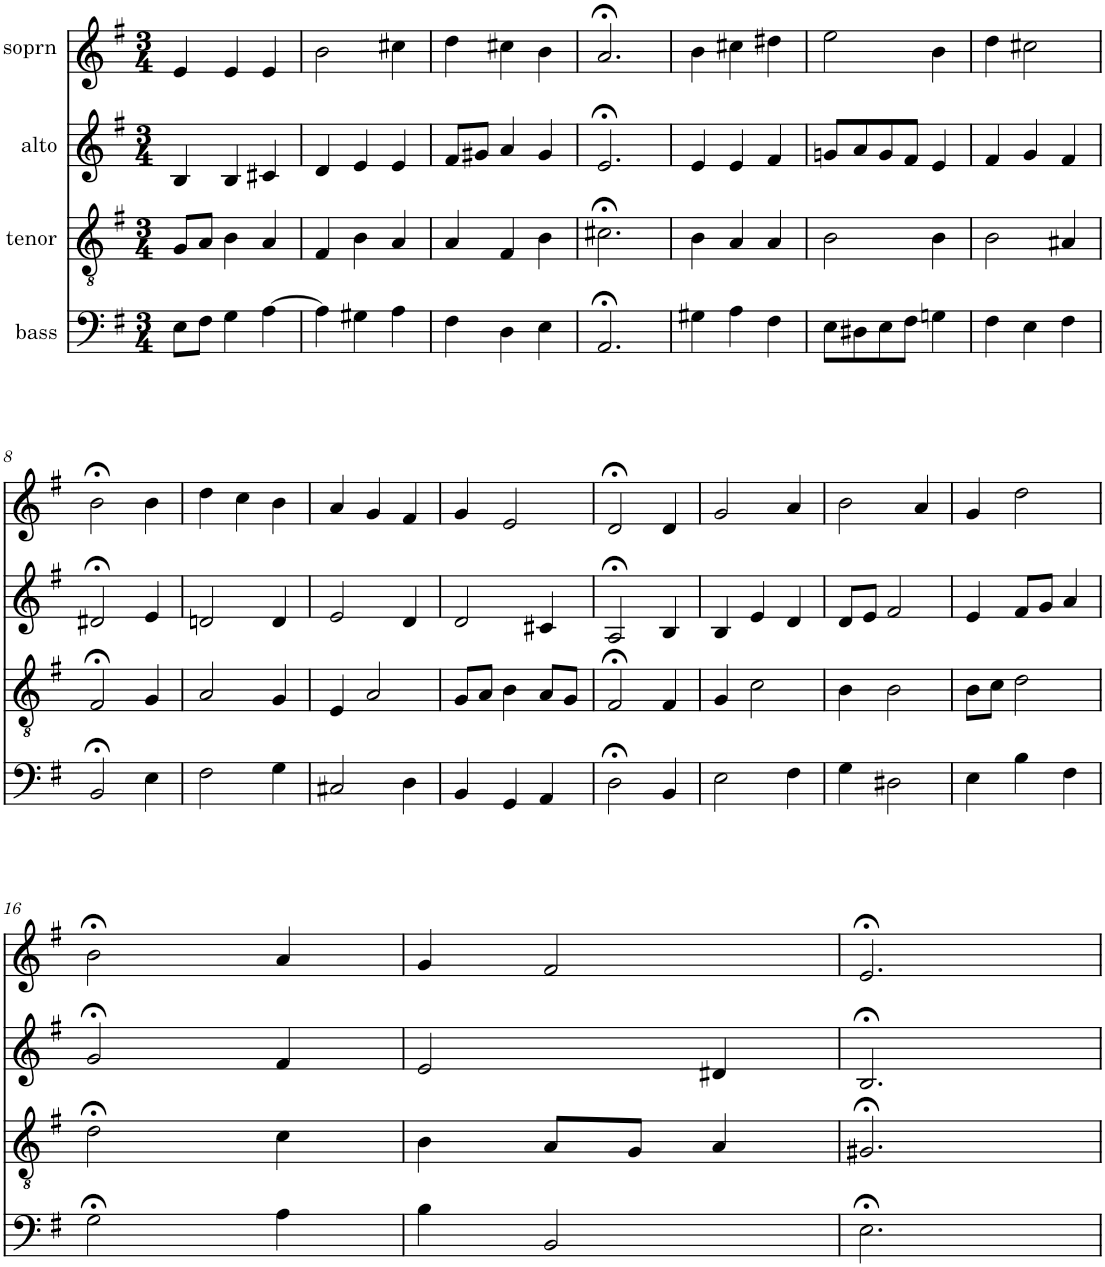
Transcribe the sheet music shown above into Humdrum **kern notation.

**kern	**kern	**kern	**kern
*part4	*part3	*part2	*part1
*staff4	*staff3	*staff2	*staff1
*I"bass	*I"tenor	*I"alto	*I"soprn
*clefF4	*clefGv2	*clefG2	*clefG2
*k[f#]	*k[f#]	*k[f#]	*k[f#]
*e:	*e:	*e:	*e:
*M3/4	*M3/4	*M3/4	*M3/4
=1	=1	=1	=1
8E\L	8G/L	4B/	4e/
8F#\J	8A/J	.	.
4G\	4B\	4B/	4e/
[4A\	4A/	4c#X/	4e/
=2	=2	=2	=2
4A\]	4F#/	4d/	2b\
4G#X\	4B\	4e/	.
4A\	4A/	4e/	4cc#X\
=3	=3	=3	=3
4F#\	4A/	8f#/L	4dd\
.	.	8g#X/J	.
4D\	4F#/	4a/	4cc#X\
4E\	4B\	4g#/	4b\
=4	=4	=4	=4
2.AA;</	2.c#X;<\	2.e;</	2.a;</
=5	=5	=5	=5
4G#X\	4B\	4e/	4b\
4A\	4A/	4e/	4cc#X\
4F#\	4A/	4f#/	4dd#X\
=6	=6	=6	=6
8E\L	2B\	8gn/L	2ee\
8D#X\	.	8a/	.
8E\	.	8g/	.
8F#\J	.	8f#/J	.
4Gn\	4B\	4e/	4b\
=7	=7	=7	=7
4F#\	2B\	4f#/	4dd\
4E\	.	4g/	2cc#X\
4F#\	4A#X/	4f#/	.
!!LO:LB:g=z
=8	=8	=8	=8
2BB;</	2F#;</	2d#X;</	2b;<\
4E\	4G/	4e/	4b\
=9	=9	=9	=9
2F#\	2A/	2dn/	4dd\
.	.	.	4cc\
4G\	4G/	4d/	4b\
=10	=10	=10	=10
2C#X/	4E/	2e/	4a/
.	2A/	.	4g/
4D\	.	4d/	4f#/
=11	=11	=11	=11
4BB/	8G/L	2d/	4g/
.	8A/J	.	.
4GG/	4B\	.	2e/
4AA/	8A/L	4c#X/	.
.	8G/J	.	.
=12	=12	=12	=12
2D;<\	2F#;</	2A;</	2d;</
4BB/	4F#/	4B/	4d/
=13	=13	=13	=13
2E\	4G/	4B/	2g/
.	2c\	4e/	.
4F#\	.	4d/	4a/
=14	=14	=14	=14
4G\	4B\	8d/L	2b\
.	.	8e/J	.
2D#X\	2B\	2f#/	.
.	.	.	4a/
=15	=15	=15	=15
4E\	8B\L	4e/	4g/
.	8c\J	.	.
4B\	2d\	8f#/L	2dd\
.	.	8g/J	.
4F#\	.	4a/	.
!!LO:LB:g=z
=16	=16	=16	=16
2G;<\	2d;<\	2g;</	2b;<\
4A\	4c\	4f#/	4a/
=17	=17	=17	=17
4B\	4B\	2e/	4g/
2BB/	8A/L	.	2f#/
.	8G/J	.	.
.	4A/	4d#X/	.
=18	=18	=18	=18
2.E;<\	2.G#X;</	2.B;</	2.e;</
=	=	=	=
*-	*-	*-	*-
